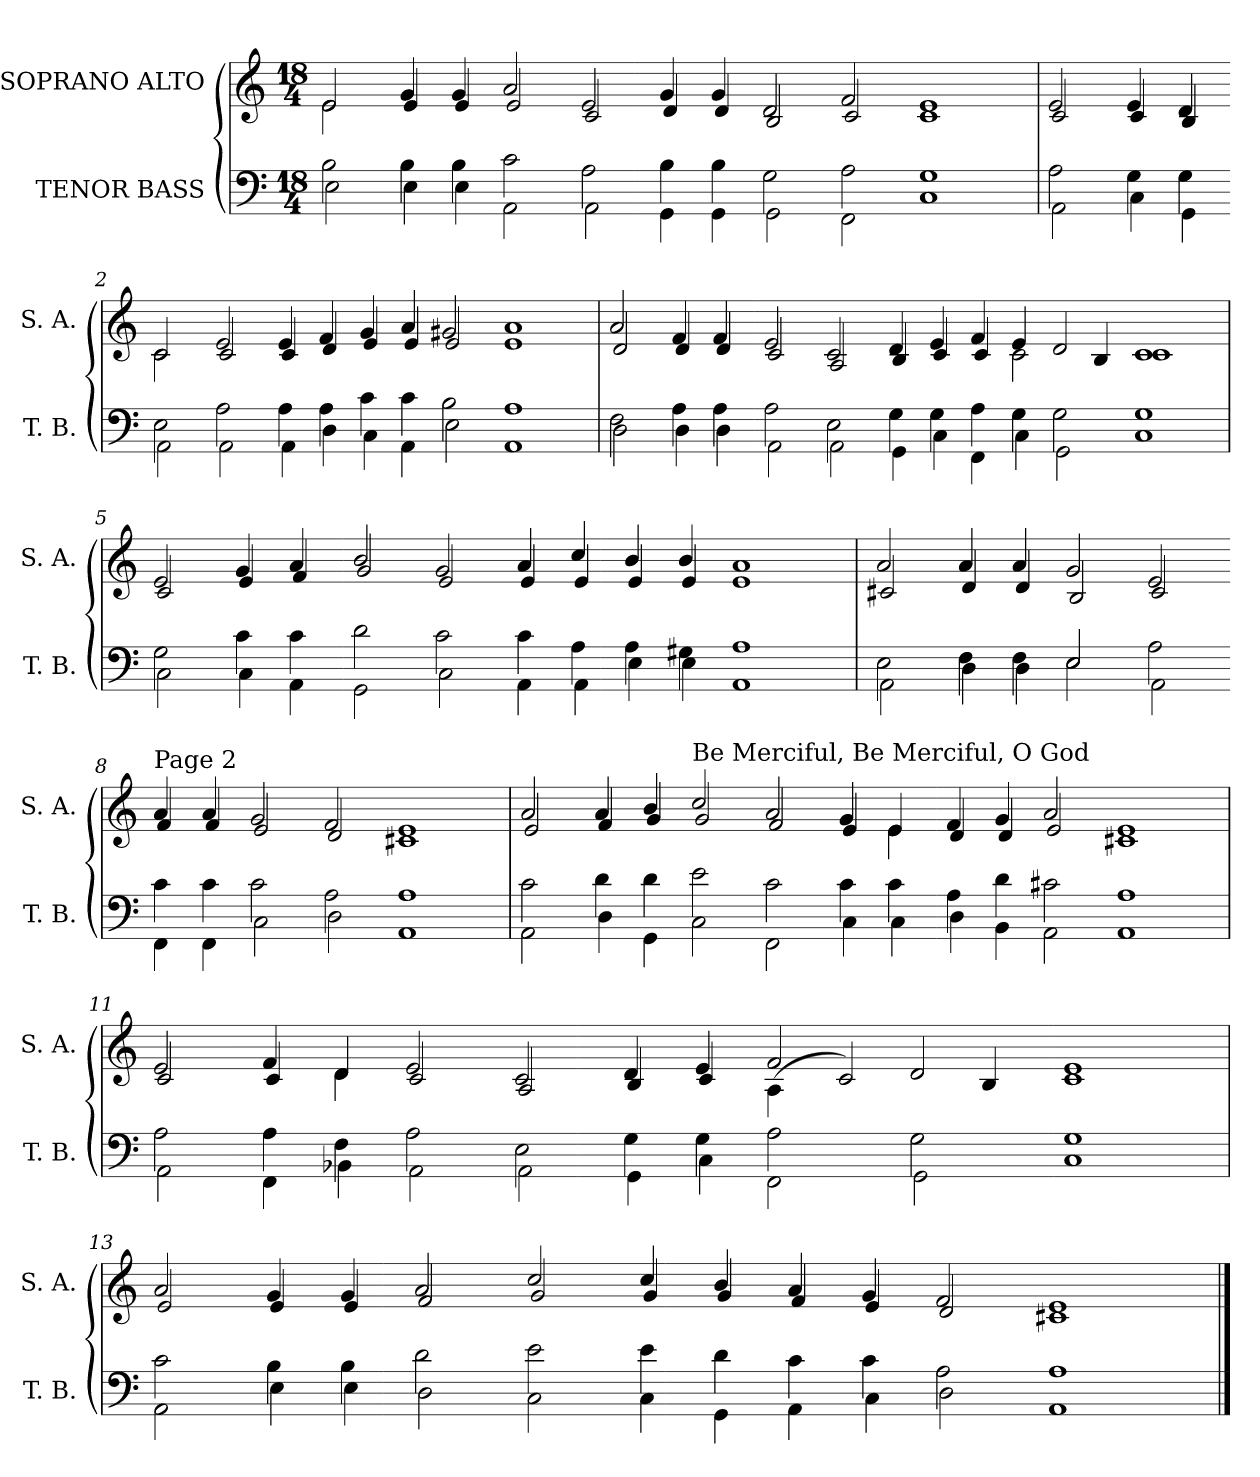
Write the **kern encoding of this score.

**kern	**kern
*part2	*part1
*staff2	*staff1
*I"TENOR BASS	*I"SOPRANO ALTO
*I'T. B.	*I'S. A.
!!LO:PB:g=z
*clefF4	*clefG2
*k[]	*k[]
*C:	*C:
*M18/4	*M18/4
=	=
*^	*^
2Bi\	2Ei\	2ei/	2ei\
4Bi\	4Ei\	4gi/	4ei/
4Bi\	4Ei\	4gi/	4ei/
2ci\	2AAi\	2ai/	2ei/
2Ai\	2AAi\	2ei/	2ci/
4Bi\	4GGi\	4gi/	4di/
4Bi\	4GGi\	4gi/	4di/
2Gi\	2GGi\	2di/	2Bi/
2Ai\	2FFi\	2fi/	2ci/
1Gi	1Ci	1ei	1ci
=1	=1	=1	=1
2Ai\	2AAi\	2ei/	2ci/
4Gi\	4Ci\	4ei/	4ci/
4Gi\	4GGi\	4di/	4Bi/
!!LO:LB:g=z	!!
=2-	=2-	=2-	=2-
2Ei\	2AAi\	2ci/	2ci\
2Ai\	2AAi\	2ei/	2ci/
4Ai\	4AAi\	4ei/	4ci/
4Ai\	4Di\	4fi/	4di/
4ci\	4Ci\	4gi/	4ei/
4ci\	4AAi\	4ai/	4ei/
2Bi\	2Ei\	2g#Xi/	2ei/
1Ai	1AAi	1ai	1ei
=3	=3	=3	=3
2Fi\	2Di\	2ai/	2di/
4Ai\	4Di\	4fi/	4di/
4Ai\	4Di\	4fi/	4di/
!!LO:LB:g=z	!!
=4-	=4-	=4-	=4-
2Ai\	2AAi\	2ei/	2ci/
2Ei\	2AAi\	2ci/	2Ai/
4Gi\	4GGi\	4di/	4Bi/
4Gi\	4Ci\	4ei/	4ci/
4Ai\	4FFi\	4fi/	4ci/
4Gi\	4Ci\	4ei/	2ci\
2Gi\	2GGi\	2di/	.
.	.	.	4Bi/
1Gi	1Ci	1ci	1ci
=5	=5	=5	=5
2Gi\	2Ci\	2ei/	2ci/
4ci\	4Ci\	4gi/	4ei/
4ci\	4AAi\	4ai/	4fi/
!!LO:LB:g=z	!!
=6-	=6-	=6-	=6-
2di\	2GGi\	2bi/	2gi/
2ci\	2Ci\	2gi/	2ei/
4ci\	4AAi\	4ai/	4ei/
4Ai\	4AAi\	4cci/	4ei/
4Ai\	4Ei\	4bi/	4ei/
4G#Xi\	4Ei\	4bi/	4ei/
1Ai	1AAi	1ai	1ei
=7	=7	=7	=7
2Ei\	2AAi\	2ai/	2c#Xi/
4Fi\	4Di\	4ai/	4di/
4Fi\	4Di\	4ai/	4di/
2Ei/	2Ei\	2gi/	2Bi/
2Ai\	2AAi\	2ei/	2c#i/
!!LO:PB:g=z	!!
=8-	=8-	=8-	=8-
!	!	!LO:TX:a:t=Page 2	!
4ci\	4FFi\	4ai/	4fi/
4ci\	4FFi\	4ai/	4fi/
2ci\	2Ci\	2gi/	2ei/
2Ai\	2Di\	2fi/	2di/
1Ai	1AAi	1ei	1c#Xi
=9	=9	=9	=9
2ci\	2AAi\	2ai/	2ei/
4di\	4Di\	4ai/	4fi/
4di\	4GGi\	4bi/	4gi/
!	!	!LO:TX:a:t=Be Merciful, Be Merciful, O God	!
2ei\	2Ci\	2cci/	2gi/
2ci\	2FFi\	2ai/	2fi/
4ci\	4Ci\	4gi/	4ei/
4ci\	4Ci\	4ei/	4ei\
!!LO:LB:g=z	!!
=10-	=10-	=10-	=10-
4Ai\	4Di\	4fi/	4di/
4di\	4BBi\	4gi/	4di/
2c#Xi\	2AAi\	2ai/	2ei/
1Ai	1AAi	1ei	1c#Xi
=11	=11	=11	=11
2Ai\	2AAi\	2ei/	2ci/
4Ai\	4FFi\	4fi/	4ci/
4Fi\	4BB-Xi\	4di/	4di\
2Ai\	2AAi\	2ei/	2ci/
2Ei\	2AAi\	2ci/	2Ai/
4Gi\	4GGi\	4di/	4Bi/
4Gi\	4Ci\	4ei/	4ci/
2Ai\	2FFi\	2fi/	(4Ai\
.	.	.	2ci/)
2Gi\	2GGi\	2di/	.
.	.	.	4Bi/
!!LO:LB:g=z	!!
=12-	=12-	=12-	=12-
1Gi	1Ci	1ei	1ci
=13	=13	=13	=13
2ci\	2AAi\	2ai/	2ei/
4Bi\	4Ei\	4gi/	4ei/
4Bi\	4Ei\	4gi/	4ei/
2di\	2Di\	2ai/	2fi/
2ei\	2Ci\	2cci/	2gi/
4ei\	4Ci\	4cci/	4gi/
4di\	4GGi\	4bi/	4gi/
4ci\	4AAi\	4ai/	4fi/
4ci\	4Ci\	4gi/	4ei/
2Ai\	2Di\	2fi/	2di/
1Ai	1AAi	1ei	1c#Xi
*v	*v	*	*
*	*v	*v
==	==
*-	*-
